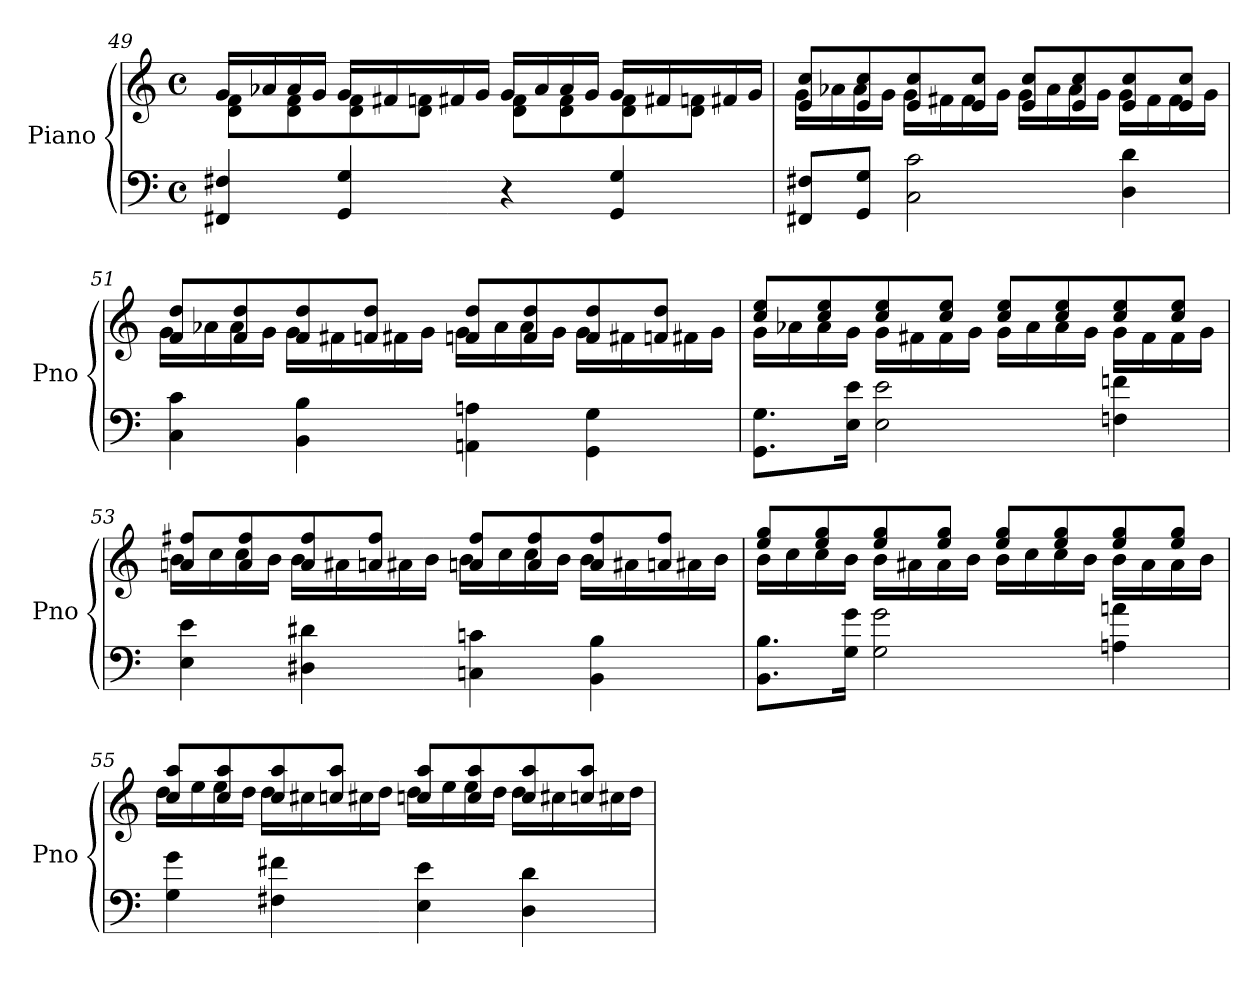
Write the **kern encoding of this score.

**kern	**kern
*part1	*part1
*staff2	*staff1
*I"Piano	*
*I'Pno	*
!!LO:LB:g=z
*clefF4	*clefG2
*k[]	*k[]
*M4/4	*M4/4
*met(c)	*met(c)
=49	=49
*	*^
4FF#X/ 4F#X/	16g/LL	8d\ 8f\L
.	16a-X/	.
.	16a-/	8d\ 8f\
.	16g/JJ	.
4GG/ 4G/	16g/LL	8d\ 8f\
.	16f#X/	.
.	16f#X/	8d\ 8fn\J
.	16g/JJ	.
4r	16g/LL	8d\ 8f\L
.	16a-/	.
.	16a-/	8d\ 8f\
.	16g/JJ	.
4GG/ 4G/	16g/LL	8d\ 8f\
.	16f#X/	.
.	16f#X/	8d\ 8fn\J
.	16g/JJ	.
=50	=50	=50
8FF#X/ 8F#X/L	8e/ 8cc/L	16g\LL
.	.	16a-X\
8GG/ 8G/J	8e/ 8cc/	16a-\
.	.	16g\JJ
2C\ 2c\	8e/ 8cc/	16g\LL
.	.	16f#X\
.	8e/ 8cc/J	16f#\
.	.	16g\JJ
.	8e/ 8cc/L	16g\LL
.	.	16a-\
.	8e/ 8cc/	16a-\
.	.	16g\JJ
4D\ 4d\	8e/ 8cc/	16g\LL
.	.	16f#\
.	8e/ 8cc/J	16f#\
.	.	16g\JJ
!!LO:PB:g=z	!!
=51	=51	=51
4C\ 4c\	8f/ 8dd/L	16g\LL
.	.	16a-X\
.	8f/ 8dd/	16a-\
.	.	16g\JJ
4BB\ 4B\	8f/ 8dd/	16g\LL
.	.	16f#X\
.	8fn/ 8dd/J	16f#X\
.	.	16g\JJ
4AAn\ 4An\	8fn/ 8dd/L	16g\LL
.	.	16a-\
.	8f/ 8dd/	16a-\
.	.	16g\JJ
4GG\ 4G\	8f/ 8dd/	16g\LL
.	.	16f#X\
.	8fn/ 8dd/J	16f#X\
.	.	16g\JJ
=52	=52	=52
8.GG\ 8.G\L	8cc/ 8ee/L	16g\LL
.	.	16a-X\
.	8cc/ 8ee/	16a-\
16E\ 16e\Jk	.	16g\JJ
2E\ 2e\	8cc/ 8ee/	16g\LL
.	.	16f#X\
.	8cc/ 8ee/J	16f#\
.	.	16g\JJ
.	8cc/ 8ee/L	16g\LL
.	.	16a-\
.	8cc/ 8ee/	16a-\
.	.	16g\JJ
4Fn\ 4fn\	8cc/ 8ee/	16g\LL
.	.	16f#\
.	8cc/ 8ee/J	16f#\
.	.	16g\JJ
!!LO:LB:g=z	!!
=53	=53	=53
4E\ 4e\	8an/ 8ff#X/L	16b\LL
.	.	16cc\
.	8a/ 8ff#/	16cc\
.	.	16b\JJ
4D#X\ 4d#X\	8a/ 8ff#/	16b\LL
.	.	16a#X\
.	8an/ 8ff#/J	16a#X\
.	.	16b\JJ
4Cn\ 4cn\	8an/ 8ff#/L	16b\LL
.	.	16cc\
.	8a/ 8ff#/	16cc\
.	.	16b\JJ
4BB\ 4B\	8a/ 8ff#/	16b\LL
.	.	16a#X\
.	8an/ 8ff#/J	16a#X\
.	.	16b\JJ
=54	=54	=54
8.BB\ 8.B\L	8ee/ 8gg/L	16b\LL
.	.	16cc\
.	8ee/ 8gg/	16cc\
16G\ 16g\Jk	.	16b\JJ
2G\ 2g\	8ee/ 8gg/	16b\LL
.	.	16a#X\
.	8ee/ 8gg/J	16a#\
.	.	16b\JJ
.	8ee/ 8gg/L	16b\LL
.	.	16cc\
.	8ee/ 8gg/	16cc\
.	.	16b\JJ
4An\ 4an\	8ee/ 8gg/	16b\LL
.	.	16a#\
.	8ee/ 8gg/J	16a#\
.	.	16b\JJ
!!LO:LB:g=z	!!
=55	=55	=55
4G\ 4g\	8cc/ 8aa/L	16dd\LL
.	.	16ee\
.	8cc/ 8aa/	16ee\
.	.	16dd\JJ
4F#X\ 4f#X\	8cc/ 8aa/	16dd\LL
.	.	16cc#X\
.	8ccn/ 8aa/J	16cc#X\
.	.	16dd\JJ
4E\ 4e\	8ccn/ 8aa/L	16dd\LL
.	.	16ee\
.	8cc/ 8aa/	16ee\
.	.	16dd\JJ
4D\ 4d\	8cc/ 8aa/	16dd\LL
.	.	16cc#X\
.	8ccn/ 8aa/J	16cc#X\
.	.	16dd\JJ
*	*v	*v
=	=
*-	*-
